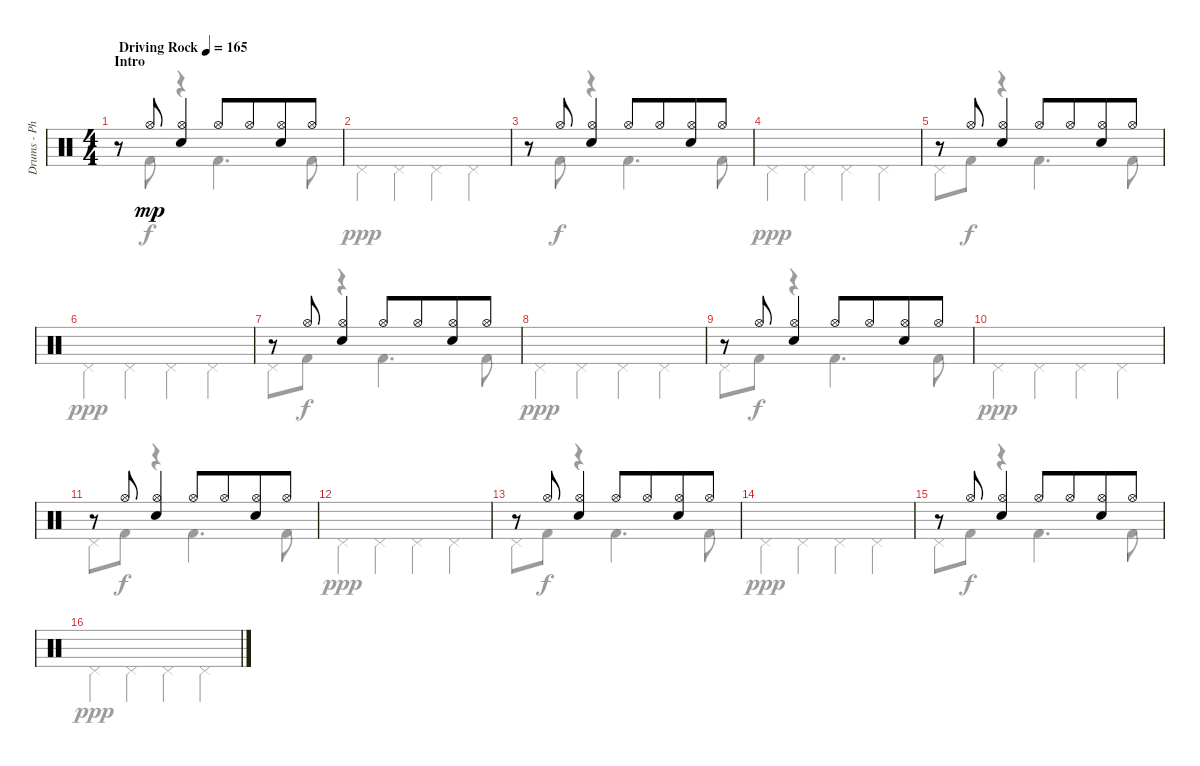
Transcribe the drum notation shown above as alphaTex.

\track ("Drums - Phil Rudd" "Drums - Ph") {instrument percussion}
\staff {score}
\articulation defaults
\voice
\ts (4 4)
\section ("" "Intro")
\tempo (165 "Driving Rock")
\clef neutral
\ks c
r.8{dy mp} "Hi-Hat (open)".8 ("Electric Snare (hit)" "Hi-Hat (open)").4 "Hi-Hat (open)".8 "Hi-Hat (open)".8{beam merge} ("Electric Snare (hit)" "Hi-Hat (open)").8 "Hi-Hat (open)".8 |
|
r.8 "Hi-Hat (open)".8 ("Electric Snare (hit)" "Hi-Hat (open)").4 "Hi-Hat (open)".8 "Hi-Hat (open)".8{beam merge} ("Electric Snare (hit)" "Hi-Hat (open)").8 "Hi-Hat (open)".8 |
|
r.8 "Hi-Hat (open)".8 ("Electric Snare (hit)" "Hi-Hat (open)").4 "Hi-Hat (open)".8 "Hi-Hat (open)".8{beam merge} ("Electric Snare (hit)" "Hi-Hat (open)").8 "Hi-Hat (open)".8 |
|
r.8 "Hi-Hat (open)".8 ("Electric Snare (hit)" "Hi-Hat (open)").4 "Hi-Hat (open)".8 "Hi-Hat (open)".8{beam merge} ("Electric Snare (hit)" "Hi-Hat (open)").8 "Hi-Hat (open)".8 |
|
r.8 "Hi-Hat (open)".8 ("Electric Snare (hit)" "Hi-Hat (open)").4 "Hi-Hat (open)".8 "Hi-Hat (open)".8{beam merge} ("Electric Snare (hit)" "Hi-Hat (open)").8 "Hi-Hat (open)".8 |
|
r.8 "Hi-Hat (open)".8 ("Electric Snare (hit)" "Hi-Hat (open)").4 "Hi-Hat (open)".8 "Hi-Hat (open)".8{beam merge} ("Electric Snare (hit)" "Hi-Hat (open)").8 "Hi-Hat (open)".8 |
|
r.8 "Hi-Hat (open)".8 ("Electric Snare (hit)" "Hi-Hat (open)").4 "Hi-Hat (open)".8 "Hi-Hat (open)".8{beam merge} ("Electric Snare (hit)" "Hi-Hat (open)").8 "Hi-Hat (open)".8 |
|
r.8 "Hi-Hat (open)".8 ("Electric Snare (hit)" "Hi-Hat (open)").4 "Hi-Hat (open)".8 "Hi-Hat (open)".8{beam merge} ("Electric Snare (hit)" "Hi-Hat (open)").8 "Hi-Hat (open)".8 |
\voice
\clef neutral
\ottava regular
\simile none
\ks c
r.8{dy f} "Kick (hit) 2".8 r.4 "Kick (hit) 2".4{d} "Kick (hit) 2".8 |
"Pedal Hi-Hat (hit)".4{dy ppp} "Pedal Hi-Hat (hit)".4 "Pedal Hi-Hat (hit)".4 "Pedal Hi-Hat (hit)".4 |
r.8 "Kick (hit) 2".8{dy f} r.4 "Kick (hit) 2".4{d} "Kick (hit) 2".8 |
"Pedal Hi-Hat (hit)".4{dy ppp} "Pedal Hi-Hat (hit)".4 "Pedal Hi-Hat (hit)".4 "Pedal Hi-Hat (hit)".4 |
"Pedal Hi-Hat (hit)".8 "Kick (hit) 2".8{dy f} r.4 "Kick (hit) 2".4{d} "Kick (hit) 2".8 |
"Pedal Hi-Hat (hit)".4{dy ppp} "Pedal Hi-Hat (hit)".4 "Pedal Hi-Hat (hit)".4 "Pedal Hi-Hat (hit)".4 |
"Pedal Hi-Hat (hit)".8 "Kick (hit) 2".8{dy f} r.4 "Kick (hit) 2".4{d} "Kick (hit) 2".8 |
"Pedal Hi-Hat (hit)".4{dy ppp} "Pedal Hi-Hat (hit)".4 "Pedal Hi-Hat (hit)".4 "Pedal Hi-Hat (hit)".4 |
"Pedal Hi-Hat (hit)".8 "Kick (hit) 2".8{dy f} r.4 "Kick (hit) 2".4{d} "Kick (hit) 2".8 |
"Pedal Hi-Hat (hit)".4{dy ppp} "Pedal Hi-Hat (hit)".4 "Pedal Hi-Hat (hit)".4 "Pedal Hi-Hat (hit)".4 |
"Pedal Hi-Hat (hit)".8 "Kick (hit) 2".8{dy f} r.4 "Kick (hit) 2".4{d} "Kick (hit) 2".8 |
"Pedal Hi-Hat (hit)".4{dy ppp} "Pedal Hi-Hat (hit)".4 "Pedal Hi-Hat (hit)".4 "Pedal Hi-Hat (hit)".4 |
"Pedal Hi-Hat (hit)".8 "Kick (hit) 2".8{dy f} r.4 "Kick (hit) 2".4{d} "Kick (hit) 2".8 |
"Pedal Hi-Hat (hit)".4{dy ppp} "Pedal Hi-Hat (hit)".4 "Pedal Hi-Hat (hit)".4 "Pedal Hi-Hat (hit)".4 |
"Pedal Hi-Hat (hit)".8 "Kick (hit) 2".8{dy f} r.4 "Kick (hit) 2".4{d} "Kick (hit) 2".8 |
"Pedal Hi-Hat (hit)".4{dy ppp} "Pedal Hi-Hat (hit)".4 "Pedal Hi-Hat (hit)".4 "Pedal Hi-Hat (hit)".4
